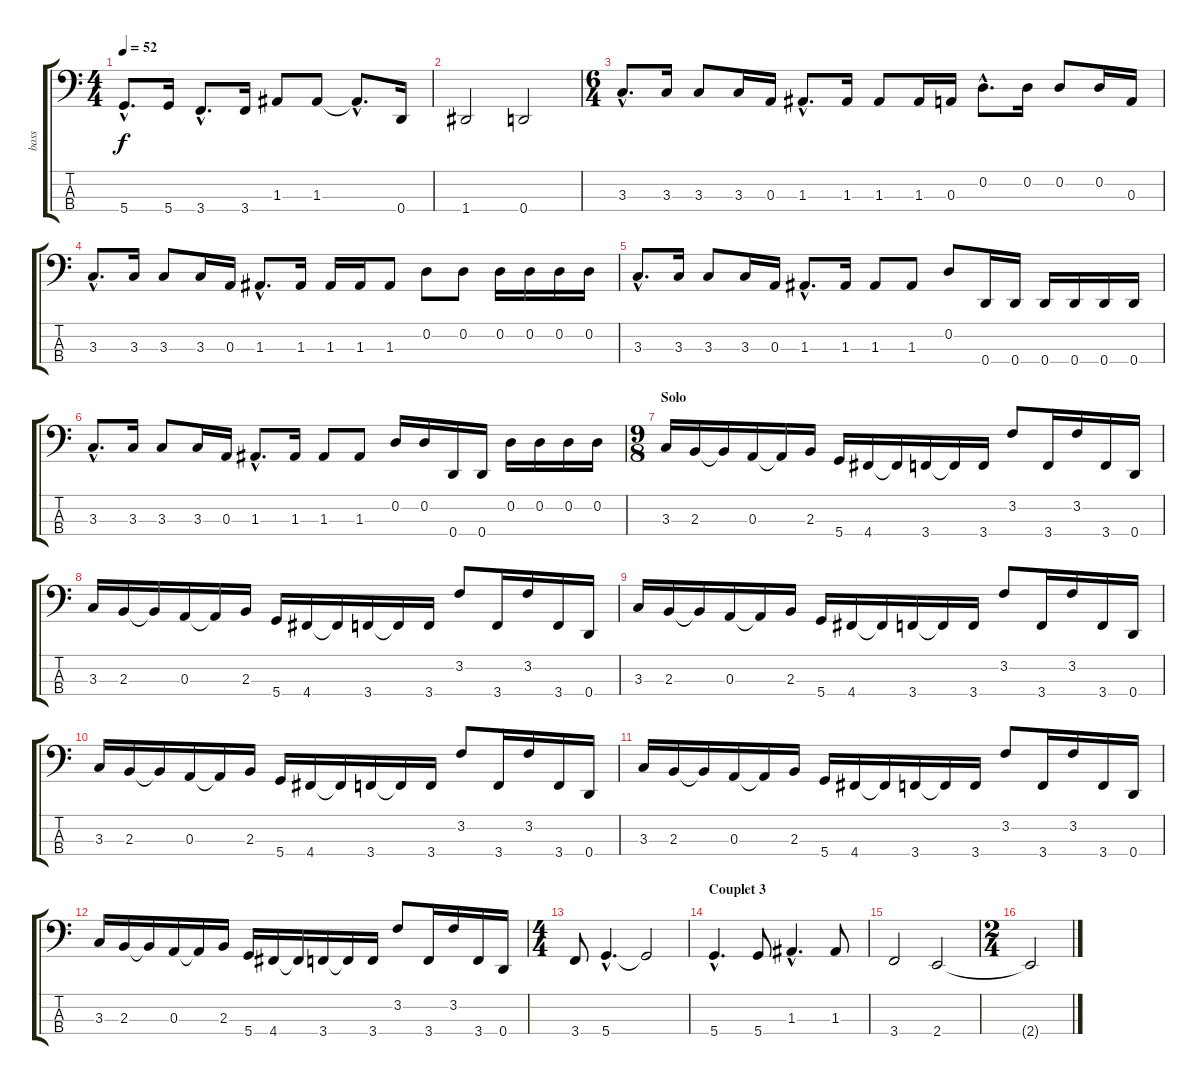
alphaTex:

\track ("bass" "bass") {instrument electricbassfinger}
\staff {score tabs}
\tuning (G2 D2 A1 D1) {hide}
\ts (4 4)
\tempo 52
\clef f4
\ks c
5.4{hac}.8{d dy f} 5.4.16 3.4{hac}.8{d} 3.4.16 1.3.8 1.3.8 1.3{hac t}.8{d} 0.4.16 |
1.4.2 0.4.2 |
\ts (6 4)
3.3{hac}.8{d} 3.3.16 3.3.8 3.3.16 0.3.16 1.3{hac}.8{d} 1.3.16 1.3.8 1.3.16 0.3.16 0.2{hac}.8{d} 0.2.16 0.2.8 0.2.16 0.3.16 |
3.3{hac}.8{d} 3.3.16 3.3.8 3.3.16 0.3.16 1.3{hac}.8{d} 1.3.16 1.3.16 1.3.16 1.3.8 0.2.8 0.2.8 0.2.16 0.2.16 0.2.16 0.2.16 |
3.3{hac}.8{d} 3.3.16 3.3.8 3.3.16 0.3.16 1.3{hac}.8{d} 1.3.16 1.3.8 1.3.8 0.2.8 0.4.16 0.4.16 0.4.16 0.4.16 0.4.16 0.4.16 |
3.3{hac}.8{d} 3.3.16 3.3.8 3.3.16 0.3.16 1.3{hac}.8{d} 1.3.16 1.3.8 1.3.8 0.2.16 0.2.16 0.4.16 0.4.16 0.2.16 0.2.16 0.2.16 0.2.16 |
\ts (9 8)
\section ("" "Solo")
3.3.16 2.3.16 2.3{t}.16 0.3.16 0.3{t}.16 2.3.16 5.4.16 4.4.16 4.4{t}.16 3.4.16 3.4{t}.16 3.4.16 3.2.8 3.4.16 3.2.16 3.4.16 0.4.16 |
3.3.16 2.3.16 2.3{t}.16 0.3.16 0.3{t}.16 2.3.16 5.4.16 4.4.16 4.4{t}.16 3.4.16 3.4{t}.16 3.4.16 3.2.8 3.4.16 3.2.16 3.4.16 0.4.16 |
3.3.16 2.3.16 2.3{t}.16 0.3.16 0.3{t}.16 2.3.16 5.4.16 4.4.16 4.4{t}.16 3.4.16 3.4{t}.16 3.4.16 3.2.8 3.4.16 3.2.16 3.4.16 0.4.16 |
3.3.16 2.3.16 2.3{t}.16 0.3.16 0.3{t}.16 2.3.16 5.4.16 4.4.16 4.4{t}.16 3.4.16 3.4{t}.16 3.4.16 3.2.8 3.4.16 3.2.16 3.4.16 0.4.16 |
3.3.16 2.3.16 2.3{t}.16 0.3.16 0.3{t}.16 2.3.16 5.4.16 4.4.16 4.4{t}.16 3.4.16 3.4{t}.16 3.4.16 3.2.8 3.4.16 3.2.16 3.4.16 0.4.16 |
3.3.16 2.3.16 2.3{t}.16 0.3.16 0.3{t}.16 2.3.16 5.4.16 4.4.16 4.4{t}.16 3.4.16 3.4{t}.16 3.4.16 3.2.8 3.4.16 3.2.16 3.4.16 0.4.16 |
\ts (4 4)
3.4.8 5.4{hac}.4{d} 5.4{t}.2 |
\section ("" "Couplet 3")
5.4{hac}.4{d} 5.4.8 1.3{hac}.4{d} 1.3.8 |
3.4.2 2.4.2 |
\ts (2 4)
2.4{t}.2
